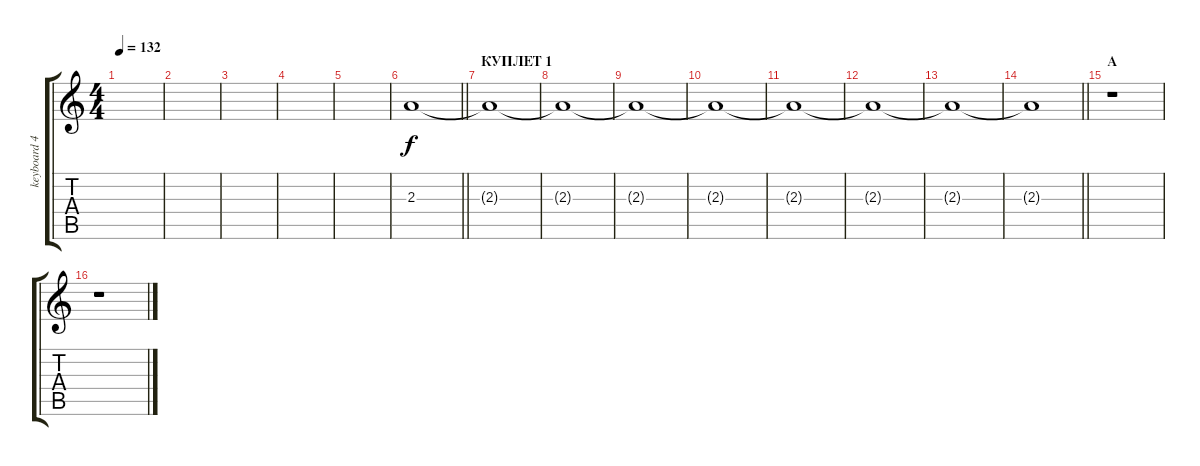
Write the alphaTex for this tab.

\track ("keyboard 4" "keyboard 4") {instrument synthbass2}
\staff {score tabs}
\tuning (E4 B3 G3 D3 A2 E2) {hide}
\ts (4 4)
\tempo 132
\clef g2
\ks c
|
|
|
|
|
\barLineRight lightlight
2.3.1 |
\section ("" "КУПЛЕТ 1")
2.3{t}.1 |
2.3{t}.1 |
2.3{t}.1 |
2.3{t}.1 |
2.3{t}.1 |
2.3{t}.1 |
2.3{t}.1 |
\barLineRight lightlight
2.3{t}.1 |
\section ("" "А")
r.1 |
r.1
